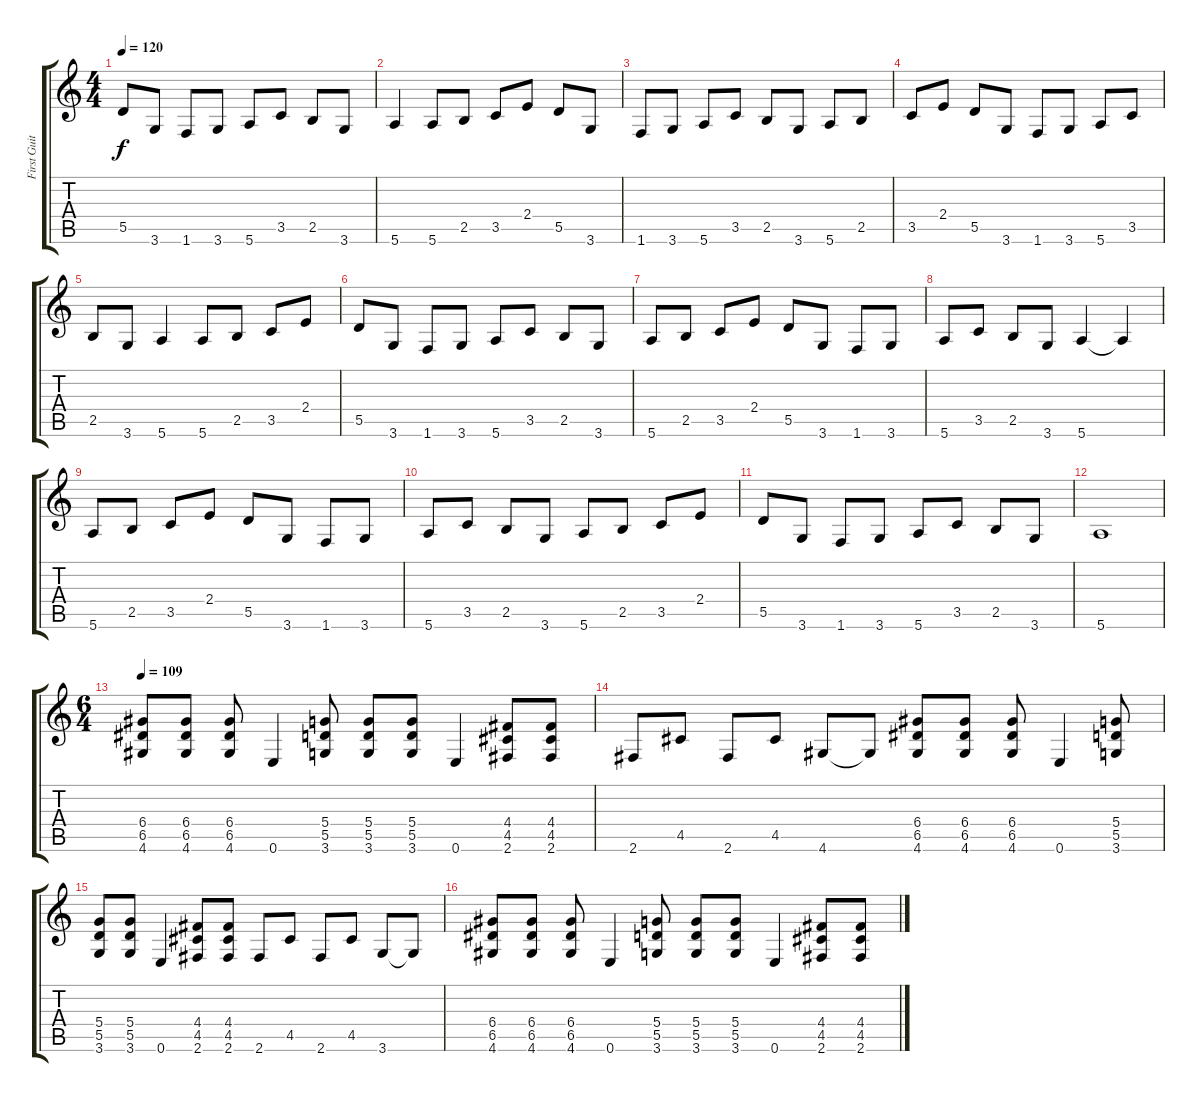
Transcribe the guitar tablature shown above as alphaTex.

\track ("First Guitar" "First Guit") {instrument overdrivenguitar}
\staff {score tabs}
\tuning (E4 B3 G3 D3 A2 E2) {hide}
\ts (4 4)
\tempo 120
\clef g2
\ks c
5.5.8{dy f} 3.6.8 1.6.8 3.6.8 5.6.8 3.5.8 2.5.8 3.6.8 |
5.6.4 5.6.8 2.5.8 3.5.8 2.4.8 5.5.8 3.6.8 |
1.6.8 3.6.8 5.6.8 3.5.8 2.5.8 3.6.8 5.6.8 2.5.8 |
3.5.8 2.4.8 5.5.8 3.6.8 1.6.8 3.6.8 5.6.8 3.5.8 |
2.5.8 3.6.8 5.6.4 5.6.8 2.5.8 3.5.8 2.4.8 |
5.5.8 3.6.8 1.6.8 3.6.8 5.6.8 3.5.8 2.5.8 3.6.8 |
5.6.8 2.5.8 3.5.8 2.4.8 5.5.8 3.6.8 1.6.8 3.6.8 |
5.6.8 3.5.8 2.5.8 3.6.8 5.6.4 5.6{t}.4 |
5.6.8 2.5.8 3.5.8 2.4.8 5.5.8 3.6.8 1.6.8 3.6.8 |
5.6.8 3.5.8 2.5.8 3.6.8 5.6.8 2.5.8 3.5.8 2.4.8 |
5.5.8 3.6.8 1.6.8 3.6.8 5.6.8 3.5.8 2.5.8 3.6.8 |
5.6.1 |
\ts (6 4)
\tempo 109
(6.4 6.5 4.6).8 (6.4 6.5 4.6).8 (6.4 6.5 4.6).8 0.6.4 (5.4 5.5 3.6).8 (5.4 5.5 3.6).8 (5.4 5.5 3.6).8 0.6.4 (4.4 4.5 2.6).8 (4.4 4.5 2.6).8 |
2.6.8 4.5.8 2.6.8 4.5.8 4.6.8 4.6{t}.8 (6.4 6.5 4.6).8 (6.4 6.5 4.6).8 (6.4 6.5 4.6).8 0.6.4 (5.4 5.5 3.6).8 |
(5.4 5.5 3.6).8 (5.4 5.5 3.6).8 0.6.4 (4.4 4.5 2.6).8 (4.4 4.5 2.6).8 2.6.8 4.5.8 2.6.8 4.5.8 3.6.8 3.6{t}.8 |
(6.4 6.5 4.6).8 (6.4 6.5 4.6).8 (6.4 6.5 4.6).8 0.6.4 (5.4 5.5 3.6).8 (5.4 5.5 3.6).8 (5.4 5.5 3.6).8 0.6.4 (4.4 4.5 2.6).8 (4.4 4.5 2.6).8
